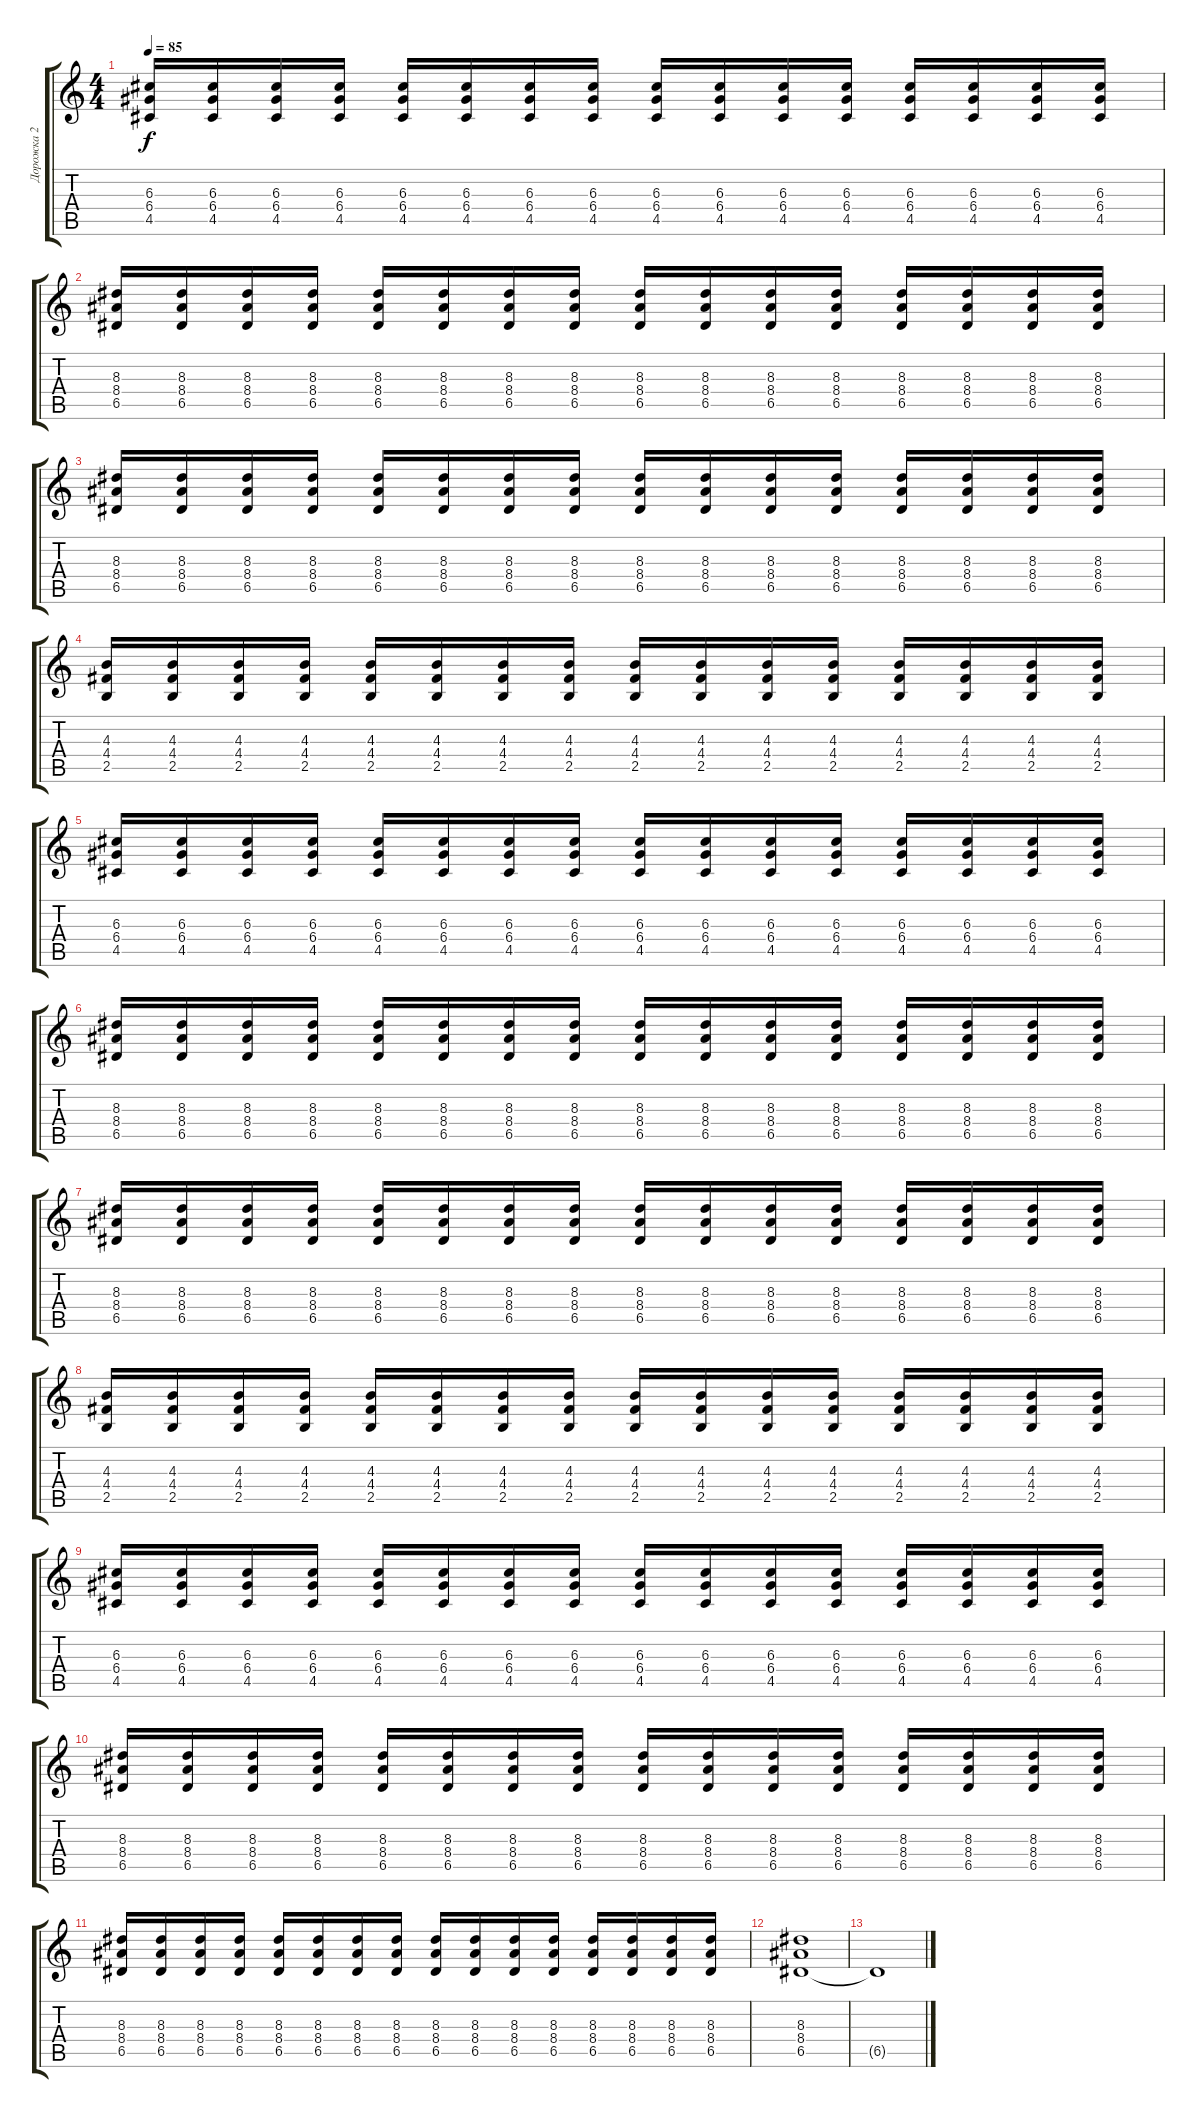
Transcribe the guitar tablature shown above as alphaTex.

\track ("Дорожка 2" "Дорожка 2") {instrument distortionguitar}
\staff {score tabs}
\tuning (E4 B3 G3 D3 A2 E2) {hide}
\ts (4 4)
\tempo 85
\clef g2
\ks c
(6.3 6.4 4.5).16{dy f} (6.3 6.4 4.5).16 (6.3 6.4 4.5).16 (6.3 6.4 4.5).16 (6.3 6.4 4.5).16 (6.3 6.4 4.5).16 (6.3 6.4 4.5).16 (6.3 6.4 4.5).16 (6.3 6.4 4.5).16 (6.3 6.4 4.5).16 (6.3 6.4 4.5).16 (6.3 6.4 4.5).16 (6.3 6.4 4.5).16 (6.3 6.4 4.5).16 (6.3 6.4 4.5).16 (6.3 6.4 4.5).16 |
(8.3 8.4 6.5).16 (8.3 8.4 6.5).16 (8.3 8.4 6.5).16 (8.3 8.4 6.5).16 (8.3 8.4 6.5).16 (8.3 8.4 6.5).16 (8.3 8.4 6.5).16 (8.3 8.4 6.5).16 (8.3 8.4 6.5).16 (8.3 8.4 6.5).16 (8.3 8.4 6.5).16 (8.3 8.4 6.5).16 (8.3 8.4 6.5).16 (8.3 8.4 6.5).16 (8.3 8.4 6.5).16 (8.3 8.4 6.5).16 |
(8.3 8.4 6.5).16 (8.3 8.4 6.5).16 (8.3 8.4 6.5).16 (8.3 8.4 6.5).16 (8.3 8.4 6.5).16 (8.3 8.4 6.5).16 (8.3 8.4 6.5).16 (8.3 8.4 6.5).16 (8.3 8.4 6.5).16 (8.3 8.4 6.5).16 (8.3 8.4 6.5).16 (8.3 8.4 6.5).16 (8.3 8.4 6.5).16 (8.3 8.4 6.5).16 (8.3 8.4 6.5).16 (8.3 8.4 6.5).16 |
(4.3 4.4 2.5).16 (4.3 4.4 2.5).16 (4.3 4.4 2.5).16 (4.3 4.4 2.5).16 (4.3 4.4 2.5).16 (4.3 4.4 2.5).16 (4.3 4.4 2.5).16 (4.3 4.4 2.5).16 (4.3 4.4 2.5).16 (4.3 4.4 2.5).16 (4.3 4.4 2.5).16 (4.3 4.4 2.5).16 (4.3 4.4 2.5).16 (4.3 4.4 2.5).16 (4.3 4.4 2.5).16 (4.3 4.4 2.5).16 |
(6.3 6.4 4.5).16 (6.3 6.4 4.5).16 (6.3 6.4 4.5).16 (6.3 6.4 4.5).16 (6.3 6.4 4.5).16 (6.3 6.4 4.5).16 (6.3 6.4 4.5).16 (6.3 6.4 4.5).16 (6.3 6.4 4.5).16 (6.3 6.4 4.5).16 (6.3 6.4 4.5).16 (6.3 6.4 4.5).16 (6.3 6.4 4.5).16 (6.3 6.4 4.5).16 (6.3 6.4 4.5).16 (6.3 6.4 4.5).16 |
(8.3 8.4 6.5).16 (8.3 8.4 6.5).16 (8.3 8.4 6.5).16 (8.3 8.4 6.5).16 (8.3 8.4 6.5).16 (8.3 8.4 6.5).16 (8.3 8.4 6.5).16 (8.3 8.4 6.5).16 (8.3 8.4 6.5).16 (8.3 8.4 6.5).16 (8.3 8.4 6.5).16 (8.3 8.4 6.5).16 (8.3 8.4 6.5).16 (8.3 8.4 6.5).16 (8.3 8.4 6.5).16 (8.3 8.4 6.5).16 |
(8.3 8.4 6.5).16 (8.3 8.4 6.5).16 (8.3 8.4 6.5).16 (8.3 8.4 6.5).16 (8.3 8.4 6.5).16 (8.3 8.4 6.5).16 (8.3 8.4 6.5).16 (8.3 8.4 6.5).16 (8.3 8.4 6.5).16 (8.3 8.4 6.5).16 (8.3 8.4 6.5).16 (8.3 8.4 6.5).16 (8.3 8.4 6.5).16 (8.3 8.4 6.5).16 (8.3 8.4 6.5).16 (8.3 8.4 6.5).16 |
(4.3 4.4 2.5).16 (4.3 4.4 2.5).16 (4.3 4.4 2.5).16 (4.3 4.4 2.5).16 (4.3 4.4 2.5).16 (4.3 4.4 2.5).16 (4.3 4.4 2.5).16 (4.3 4.4 2.5).16 (4.3 4.4 2.5).16 (4.3 4.4 2.5).16 (4.3 4.4 2.5).16 (4.3 4.4 2.5).16 (4.3 4.4 2.5).16 (4.3 4.4 2.5).16 (4.3 4.4 2.5).16 (4.3 4.4 2.5).16 |
(6.3 6.4 4.5).16 (6.3 6.4 4.5).16 (6.3 6.4 4.5).16 (6.3 6.4 4.5).16 (6.3 6.4 4.5).16 (6.3 6.4 4.5).16 (6.3 6.4 4.5).16 (6.3 6.4 4.5).16 (6.3 6.4 4.5).16 (6.3 6.4 4.5).16 (6.3 6.4 4.5).16 (6.3 6.4 4.5).16 (6.3 6.4 4.5).16 (6.3 6.4 4.5).16 (6.3 6.4 4.5).16 (6.3 6.4 4.5).16 |
(8.3 8.4 6.5).16 (8.3 8.4 6.5).16 (8.3 8.4 6.5).16 (8.3 8.4 6.5).16 (8.3 8.4 6.5).16 (8.3 8.4 6.5).16 (8.3 8.4 6.5).16 (8.3 8.4 6.5).16 (8.3 8.4 6.5).16 (8.3 8.4 6.5).16 (8.3 8.4 6.5).16 (8.3 8.4 6.5).16 (8.3 8.4 6.5).16 (8.3 8.4 6.5).16 (8.3 8.4 6.5).16 (8.3 8.4 6.5).16 |
(8.3 8.4 6.5).16 (8.3 8.4 6.5).16 (8.3 8.4 6.5).16 (8.3 8.4 6.5).16 (8.3 8.4 6.5).16 (8.3 8.4 6.5).16 (8.3 8.4 6.5).16 (8.3 8.4 6.5).16 (8.3 8.4 6.5).16 (8.3 8.4 6.5).16 (8.3 8.4 6.5).16 (8.3 8.4 6.5).16 (8.3 8.4 6.5).16 (8.3 8.4 6.5).16 (8.3 8.4 6.5).16 (8.3 8.4 6.5).16 |
(8.3 8.4 6.5).1 |
6.5{t}.1
